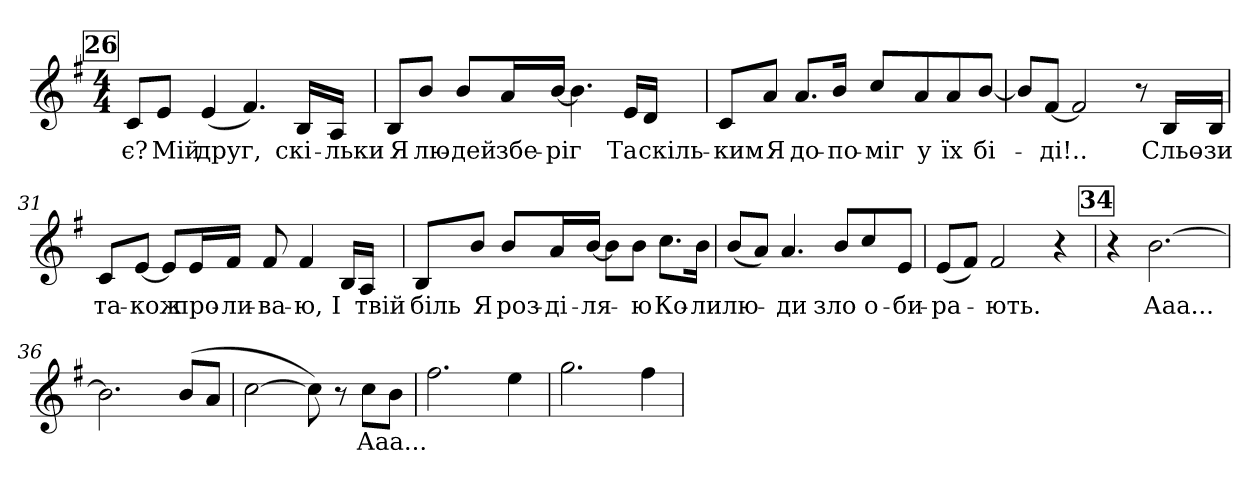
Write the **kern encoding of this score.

**kern	**text
*part1	*part1
*staff1	*staff1
*clefG2	*
*k[f#]	*
*e:	*
*M4/4	*
!!LO:REH:place=s1:B:color=#000000:enc=box:fs=13.748:t=26
=27	=27
!	!LO:LY:b:color=#000000
8ci/L	є?
!	!LO:LY:b:color=#000000
8ei/J	Мій
!	!LO:LY:b:color=#000000
(4ei/	друг,
4.f#i/)	.
!	!LO:LY:b:color=#000000
16Bi/LL	скі-
!	!LO:LY:b:color=#000000
16Ai/JJ	-льки
!!LO:LB:g=z
=28	=28
!	!LO:LY:b:color=#000000
8Bi/L	Я
!	!LO:LY:b:color=#000000
8bi/J	лю-
!	!LO:LY:b:color=#000000
8bi/L	-дей
!	!LO:LY:b:color=#000000
16ai/L	збе-
!	!LO:LY:b:color=#000000
[<16bi/JJ	-ріг
4.bi\]	.
!	!LO:LY:b:color=#000000
16ei/LL	Та
!	!LO:LY:b:color=#000000
16di/JJ	скіль-
=29	=29
!	!LO:LY:b:color=#000000
8ci/L	-ким
!	!LO:LY:b:color=#000000
8ai/J	Я
!	!LO:LY:b:color=#000000
8.ai/L	до-
!	!LO:LY:b:color=#000000
16bi/Jk	-по-
!	!LO:LY:b:color=#000000
8cci/L	-міг
!	!LO:LY:b:color=#000000
8ai/	у
!	!LO:LY:b:color=#000000
8ai/	їх
!	!LO:LY:b:color=#000000
[<8bi/J	бі-
=30	=30
8bi/L]	.
!	!LO:LY:b:color=#000000
[<8f#i/J	-ді!..
2f#i/]	.
8r	.
!	!LO:LY:b:color=#000000
16Bi/LL	Сльо-
!	!LO:LY:b:color=#000000
16Bi/JJ	-зи
!!LO:PB:g=z
=31	=31
!	!LO:LY:b:color=#000000
8ci/L	та-
!	!LO:LY:b:color=#000000
[<8ei/J	-кож
8ei/L]	.
!	!LO:LY:b:color=#000000
16ei/L	про-
!	!LO:LY:b:color=#000000
16f#i/JJ	-ли-
!	!LO:LY:b:color=#000000
8f#i/	-ва-
!	!LO:LY:b:color=#000000
4f#i/	-ю,
!	!LO:LY:b:color=#000000
16Bi/LL	І
!	!LO:LY:b:color=#000000
16Ai/JJ	твій
=32	=32
!	!LO:LY:b:color=#000000
8Bi/L	біль
!	!LO:LY:b:color=#000000
8bi/J	Я
!	!LO:LY:b:color=#000000
8bi/L	роз-
!	!LO:LY:b:color=#000000
16ai/L	-ді-
!	!LO:LY:b:color=#000000
[<16bi/JJ	-ля-
8bi\L]	.
!	!LO:LY:b:color=#000000
8bi\J	-ю
!	!LO:LY:b:color=#000000
8.cci\L	Ко-
!	!LO:LY:b:color=#000000
16bi\Jk	-ли
=33	=33
!	!LO:LY:b:color=#000000
(8bi/L	лю-
8ai/J)	.
!	!LO:LY:b:color=#000000
4.ai/	-ди
!	!LO:LY:b:color=#000000
8bi/L	зло
!	!LO:LY:b:color=#000000
8cci/	о-
!	!LO:LY:b:color=#000000
8ei/J	-би-
=34	=34
!	!LO:LY:b:color=#000000
(8ei/L	-ра-
8f#i/J)	.
!	!LO:LY:b:color=#000000
2f#i/	-ють.
4r	.
!!LO:LB:g=z
!!LO:REH:place=s1:B:color=#000000:enc=box:fs=13.748:t=34
=35	=35
4r	.
!	!LO:LY:b:color=#000000
[>2.bi\	Ааа...
=36	=36
2.bi\]	.
(8bi/L	.
8ai/J	.
=37	=37
[>2cci\	.
8cci\])	.
8r	.
!	!LO:LY:b:color=#000000
8cci\L	Ааа...
8bi\J	.
=38	=38
2.ff#i\	.
4eei\	.
=39	=39
2.ggi\	.
4ff#i\	.
=	=
*-	*-
